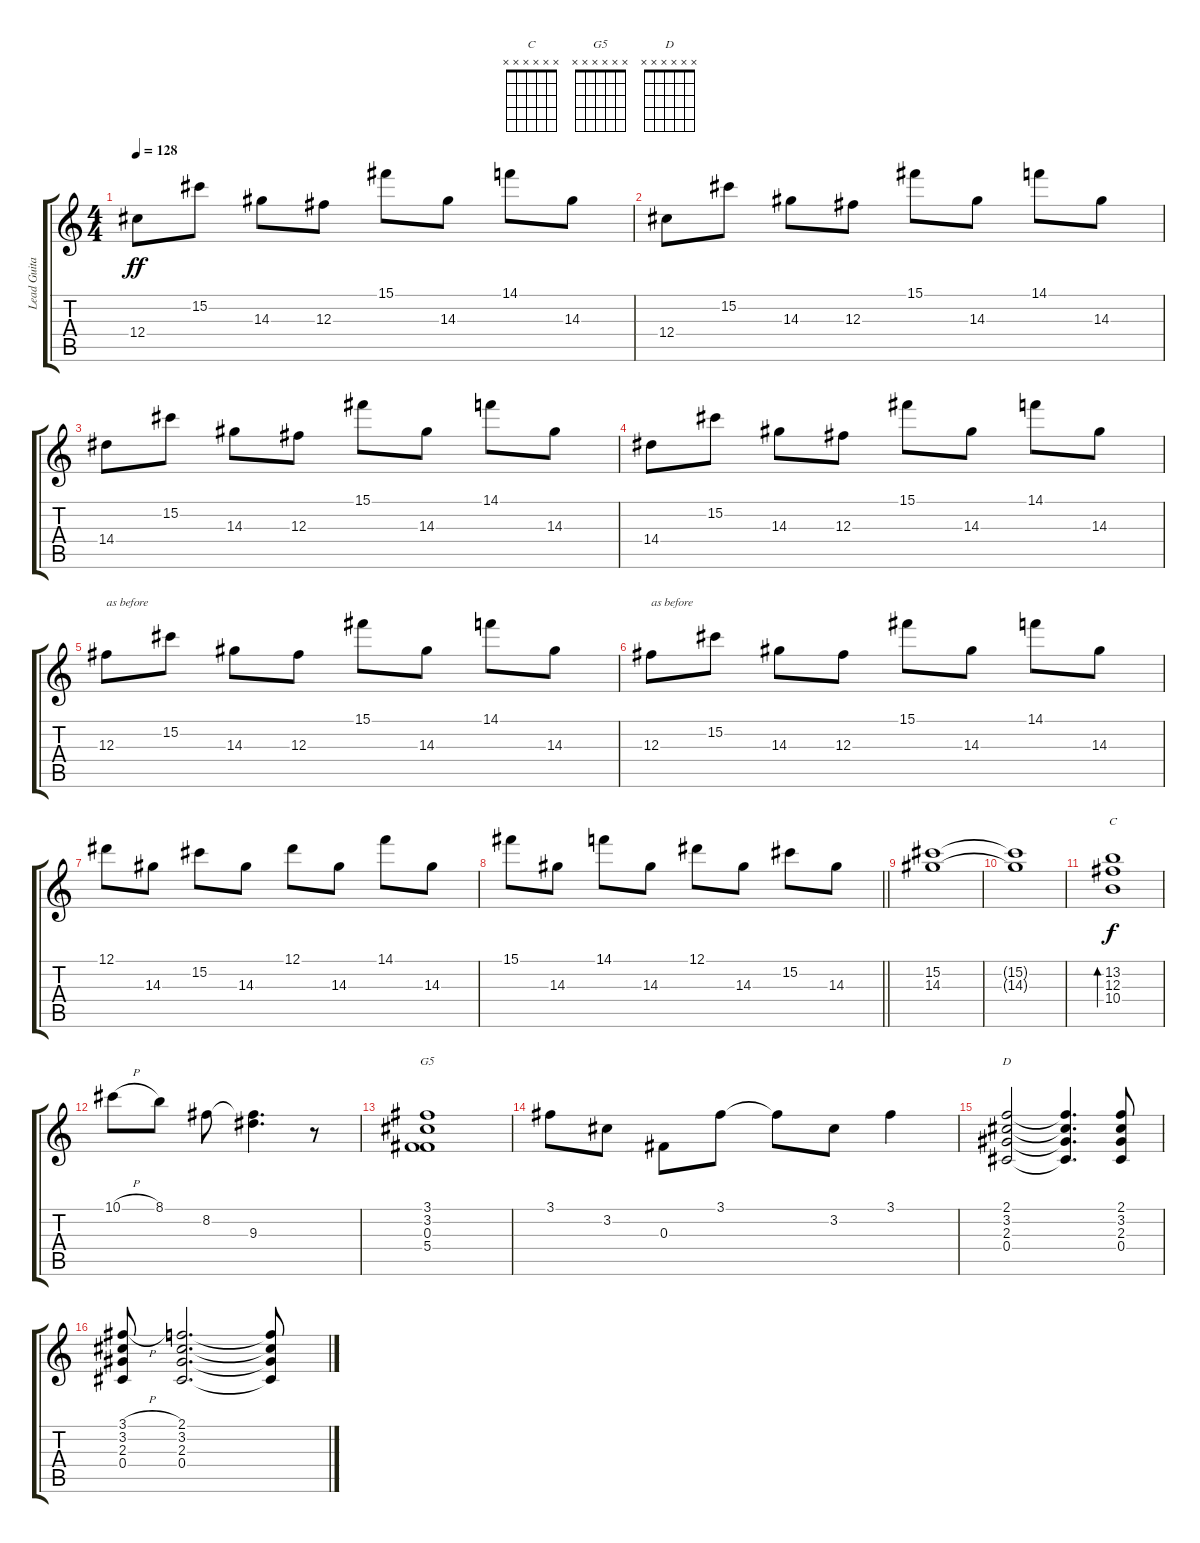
\track ("Lead Guitar (Slash)" "Lead Guita") {instrument distortionguitar}
\staff {score tabs}
\tuning (Eb4 Bb3 Gb3 Db3 Ab2 Eb2) {hide}
\chord ("C" x x x x x x)
\chord ("G5" x x x x x x)
\chord ("D" x x x x x x)
\ts (4 4)
\tempo 128
\clef g2
\ks c
12.4.8{dy ff} 15.2.8 14.3.8 12.3.8 15.1.8 14.3.8 14.1.8 14.3.8 |
12.4.8 15.2.8 14.3.8 12.3.8 15.1.8 14.3.8 14.1.8 14.3.8 |
14.4.8 15.2.8 14.3.8 12.3.8 15.1.8 14.3.8 14.1.8 14.3.8 |
14.4.8 15.2.8 14.3.8 12.3.8 15.1.8 14.3.8 14.1.8 14.3.8 |
12.3.8{txt "as before"} 15.2.8 14.3.8 12.3.8 15.1.8 14.3.8 14.1.8 14.3.8 |
12.3.8{txt "as before"} 15.2.8 14.3.8 12.3.8 15.1.8 14.3.8 14.1.8 14.3.8 |
12.1.8 14.3.8 15.2.8 14.3.8 12.1.8 14.3.8 14.1.8 14.3.8 |
\barLineRight lightlight
15.1.8 14.3.8 14.1.8 14.3.8 12.1.8 14.3.8 15.2.8 14.3.8 |
(15.2 14.3).1 |
(15.2{t} 14.3{t}).1 |
(13.2 12.3 10.4).1{bd 240 ch "C" dy f instrument electricguitarclean} |
10.1{h}.8 8.1.8 8.2.8 (8.2{t} 9.3).4{d} r.8 |
(3.1 3.2 0.3 5.4).1{ch "G5"} |
3.1.8 3.2.8 0.3.8 3.1.8 3.1{t}.8 3.2.8 3.1.4 |
(2.1 3.2 2.3 0.4).2{ch "D"} (2.1{t} 3.2{t} 2.3{t} 0.4{t}).4{d} (2.1 3.2 2.3 0.4).8 |
(3.1{h} 3.2 2.3 0.4).8 (2.1 3.2 2.3 0.4).2{d} (2.1{t} 3.2{t} 2.3{t} 0.4{t}).8
